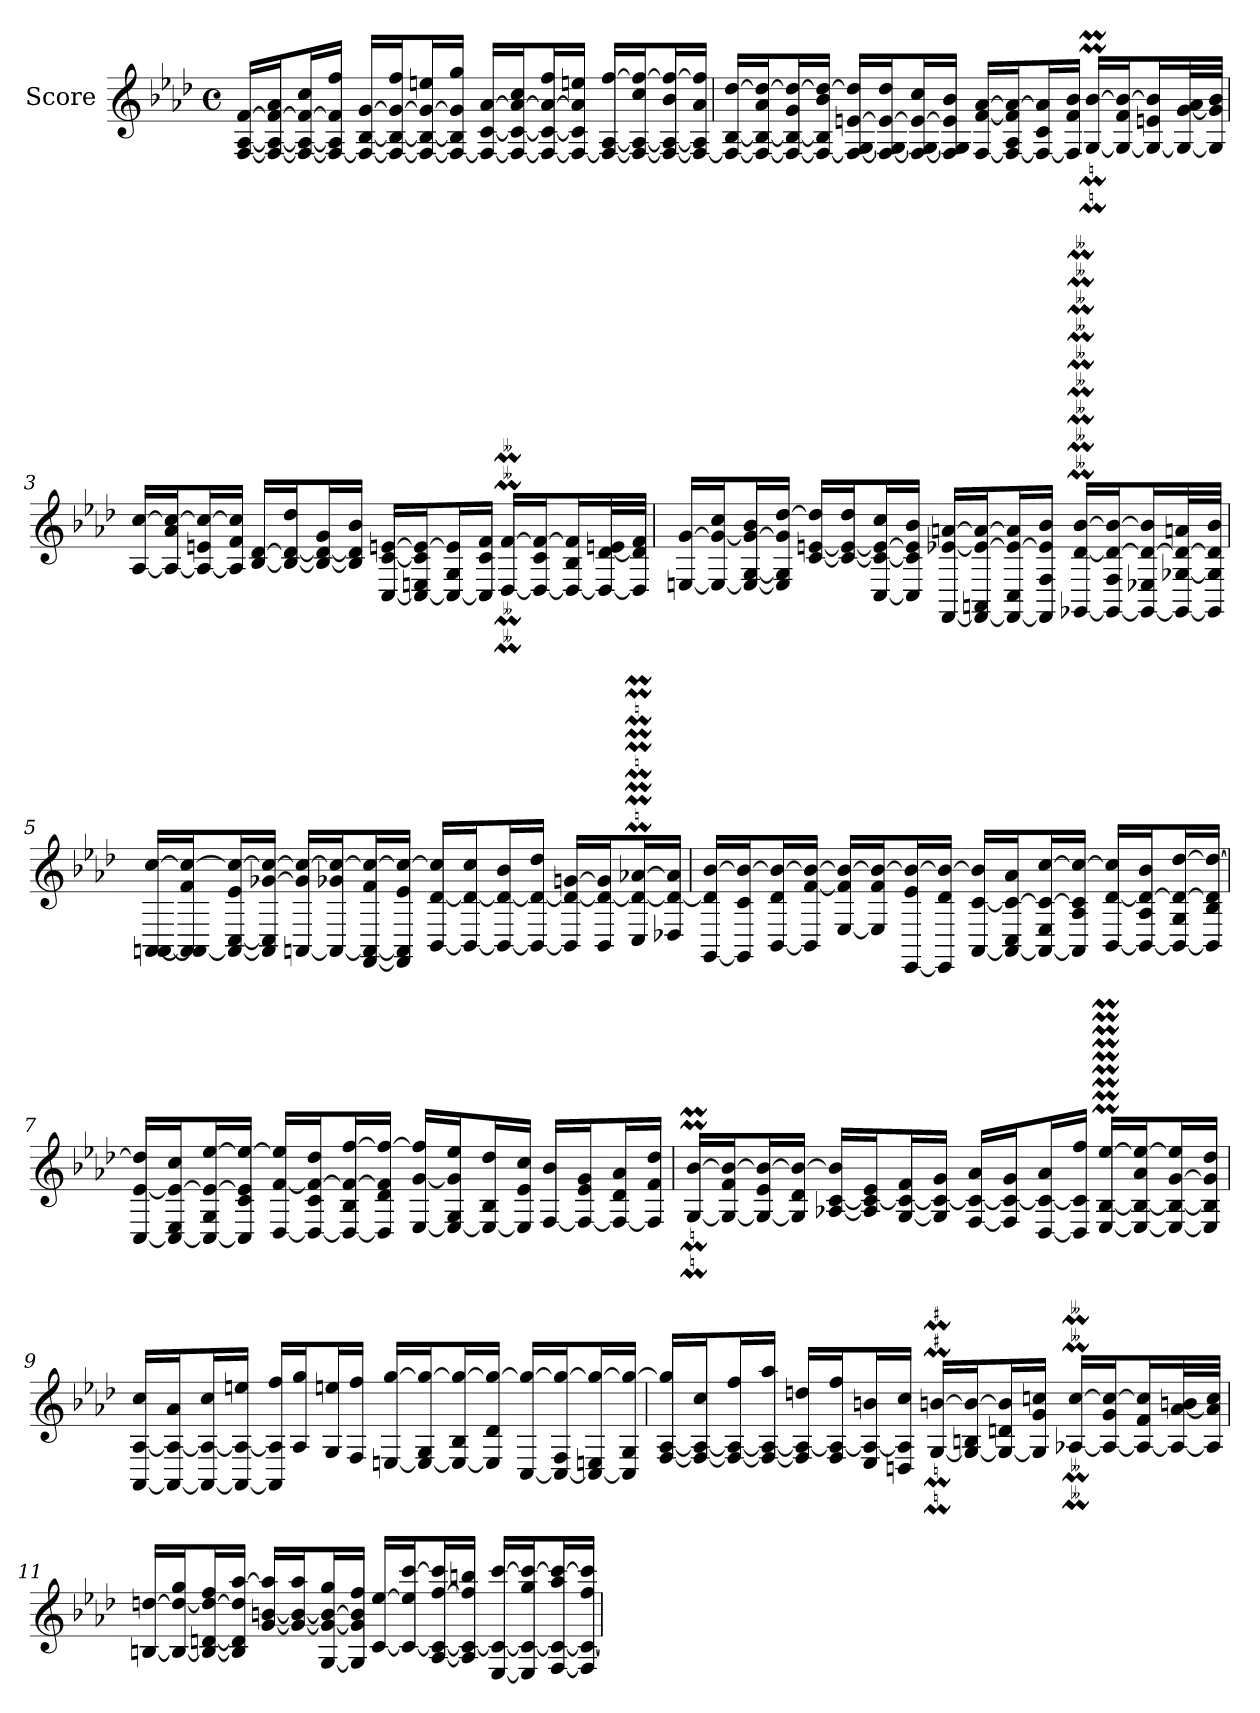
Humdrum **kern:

**kern
*part1
*staff1
*I"Score
*clefG2
*k[b-e-a-d-]
*M4/4
*met(c)
=1
[16F [16A- [16fLL
16F_ 16A-_ 16f_ 16a-J
16F_ 16A-_ 16f_ 16ccL
16F_ 16A-] 16f] 16ffJJ
16F_ [16B- [16gLL
16F_ 16B-_ 16g_ 16ffJ
16F_ 16B-_ 16g_ 16eenL
16F_ 16B-] 16g] 16ggJJ
16F_ [16c [16a-LL
16F_ 16c_ 16a-_ 16ccJ
16F_ 16c_ 16a-_ 16ffL
16F_ 16c] 16a-] 16eenJJ
16F_ [16A- [16ffLL
16F_ 16A-_ 16cc 16ff_J
16F_ 16A-_ 16b- 16ff_L
16F_ 16A-] 16a- 16ff]JJ
=2
16F_ [16B- [16dd-LL
16F_ 16B-_ 16a- 16dd-_J
16F_ 16B-_ 16g 16dd-_L
16F_ 16B-] 16b- 16dd-_JJ
16F_ [16G [16en 16dd-]LL
16F_ 16G_ 16e_ 16dd-J
16F_ 16G_ 16e_ 16ccL
16F] 16G] 16e] 16b-JJ
[16F [16f [16a-LL
16F_ 16A- 16f] 16a-_J
16F_ 16c 16a-]L
16F] 16f 16b-JJ
[16GM [16b-MLL
16G_ 16f 16b-_J
16G_ 16en 16b-]L
32G_ [32g 32a-L
32G] 32g] 32b-JJJ
=3
[16A- [16ccLL
16A-_ 16a- 16cc_J
16A-_ 16en 16cc_L
16A-] 16f 16cc]JJ
[16B- [16d-LL
16B-_ 16d-_ 16dd-J
16B-_ 16d-_ 16gL
16B-] 16d-] 16b-JJ
[16C [16c [16enLL
16C_ 16En 16c] 16e_J
16C_ 16G 16e]L
16C] 16c 16fJJ
!LO:MOR:acc=--
[16D-M [16fMLL
16D-_ 16c 16f_J
16D-_ 16B- 16f]L
32D-_ [32d- 32enL
32D-] 32d-] 32fJJJ
=4
[16En [16gLL
16E_ 16g_ 16ccJ
16E_ [16G 16g_ 16b-L
16E] 16G] 16g] [16dd-JJ
[16c [16en 16dd-]LL
16c_ 16e_ 16dd-J
[16C 16c_ 16e_ 16ccL
16C] 16c] 16e] 16b-JJ
[16FF [16e-X [16anLL
16FF_ 16AAn 16e-_ 16a_J
16FF_ 16C 16e-_ 16a]L
16FF] 16F 16e-] 16b-JJ
!LO:MOR:acc=--
[16GG-XM [16d-M [16b-MLL
16GG-_ 16F 16d-_ 16b-_J
16GG-_ 16E-X 16d-_ 16b-]L
32GG-_ [32G-X 32d-_ 32anL
32GG-] 32G-] 32d-] 32b-JJJ
=5
[16AA- [16AAn [16ccLL
16AA-] 16AA_ 16f 16cc_J
16AA_ [16C 16e- 16cc_L
16AA] 16C] [16g-X 16cc_JJ
[16AAn 16g-] 16cc_LL
16AA_ 16g-X 16cc_J
[16FF 16AA_ 16f 16cc_L
16FF] 16AA] 16e- 16cc_JJ
[16BB- [16d- 16cc]LL
16BB-_ 16d-_ 16ccJ
16BB-_ 16d-_ 16b-L
16BB-_ 16d-_ 16dd-JJ
16BB-] 16d-_ [16gnLL
16BB- 16d-_ 16g]J
16CM 16d-_M [16a-XML
16D- 16d-_ 16a-]JJ
=6
[16GG 16d-] [16b-LL
16GG] 16c 16b-_J
[16BB- 16d- 16b-_L
16BB-] [16f 16b-_JJ
[16E- 16f] 16b-_LL
16E-] 16f 16b-_J
[16EE- 16e- 16b-_L
16EE-] 16d- 16b-_JJ
[16AA- [16c 16b-]LL
16AA-_ 16C 16c_ 16a-J
16AA-_ 16E- 16c_ [16ccL
16AA-] 16A- 16c] 16cc_JJ
[16BB- [16d- 16cc]LL
16BB-_ 16A- 16d-_ 16b-J
16BB-_ 16G 16d-_ [16dd-L
16BB-] 16B- 16d-] 16dd-_JJ
=7
[16C [16e- 16dd-]LL
16C_ 16E- 16e-_ 16ccJ
16C_ 16G 16e-_ [16ee-L
16C] 16c 16e-] 16ee-_JJ
[16D- [16f 16ee-]LL
16D-_ 16c 16f_ 16dd-J
16D-_ 16B- 16f_ [16ffL
16D-] 16d- 16f] 16ff_JJ
[16E- [16g 16ff]LL
16E-_ 16G 16g] 16ee-J
16E-_ 16B- 16dd-L
16E-] 16e- 16ccJJ
[16F 16b-LL
16F_ 16e- 16gJ
16F_ 16d- 16a-L
16F] 16f 16dd-JJ
=8
[16GM [16b-MLL
16G_ 16f 16b-_J
16G_ 16e- 16b-_L
16G] 16d- 16b-_JJ
[16A- [16c 16b-]LL
16A-] 16c_ 16e-J
[16G 16c_ 16fL
16G] 16c_ 16gJJ
[16F 16c_ 16a-LL
16F] 16c_ 16gJ
[16D- 16c_ 16a-L
16D-] 16c] 16ffJJ
[16E-M [16B-M [16ee-MLL
16E-_ 16B-_ 16a- 16ee-_J
16E-_ 16B-_ [16g 16ee-]L
16E-] 16B-] 16g] 16dd-JJ
=9
[16AA- [16A- 16ccLL
16AA-_ 16A-_ 16a-J
16AA-_ 16A-_ 16ccL
16AA-_ 16A-_ 16eenJJ
16AA-] 16A-] 16ffLL
16A- 16ggJ
16G 16eenL
16F 16ffJJ
[16En [16ggLL
16E_ 16G 16gg_J
16E_ 16B- 16gg_L
16E] 16d- 16gg_JJ
[16C 16gg_LL
16C_ 16F 16gg_J
16C_ 16En 16gg_L
16C] 16G 16gg_JJ
=10
[16F [16A- 16gg]LL
16F_ 16A-_ 16ccJ
16F_ 16A-_ 16ffL
16F_ 16A-_ 16aa-JJ
16F] 16A-_ 16ddnLL
16F 16A-_ 16ffJ
16E- 16A-_ 16bnL
16Dn 16A-] 16ccJJ
[16GM [16bnMLL
16G_ 16Bn 16b_J
16G_ 16dn 16b]L
16G] 16g 16ccJJ
!LO:MOR:acc=--
[16A-M [16ccMLL
16A-_ 16g 16cc_J
16A-_ 16f 16cc]L
32A-_ [32a- 32bnL
32A-] 32a-] 32ccJJJ
=11
[16Bn [16ddnLL
16B_ 16dd_ 16ggJ
16B_ [16dn 16dd_ 16ffL
16B] 16d] 16dd] [16aa-JJ
[16g [16bn 16aa-]LL
16g_ 16b_ 16aa-J
[16G 16g_ 16b_ 16ggL
16G] 16g] 16b] 16ffJJ
[16c [16ee-LL
16c_ 16ee-] [16cccJ
[16A- 16c_ [16ff 16ccc]L
16A-] 16c_ 16ff] 16bbnJJ
[16E- 16c_ [16cccLL
16E-] 16c_ 16gg 16ccc_J
[16F 16c_ 16aa- 16ccc_L
16F] 16c_ 16ff 16ccc]JJ
=
*-
